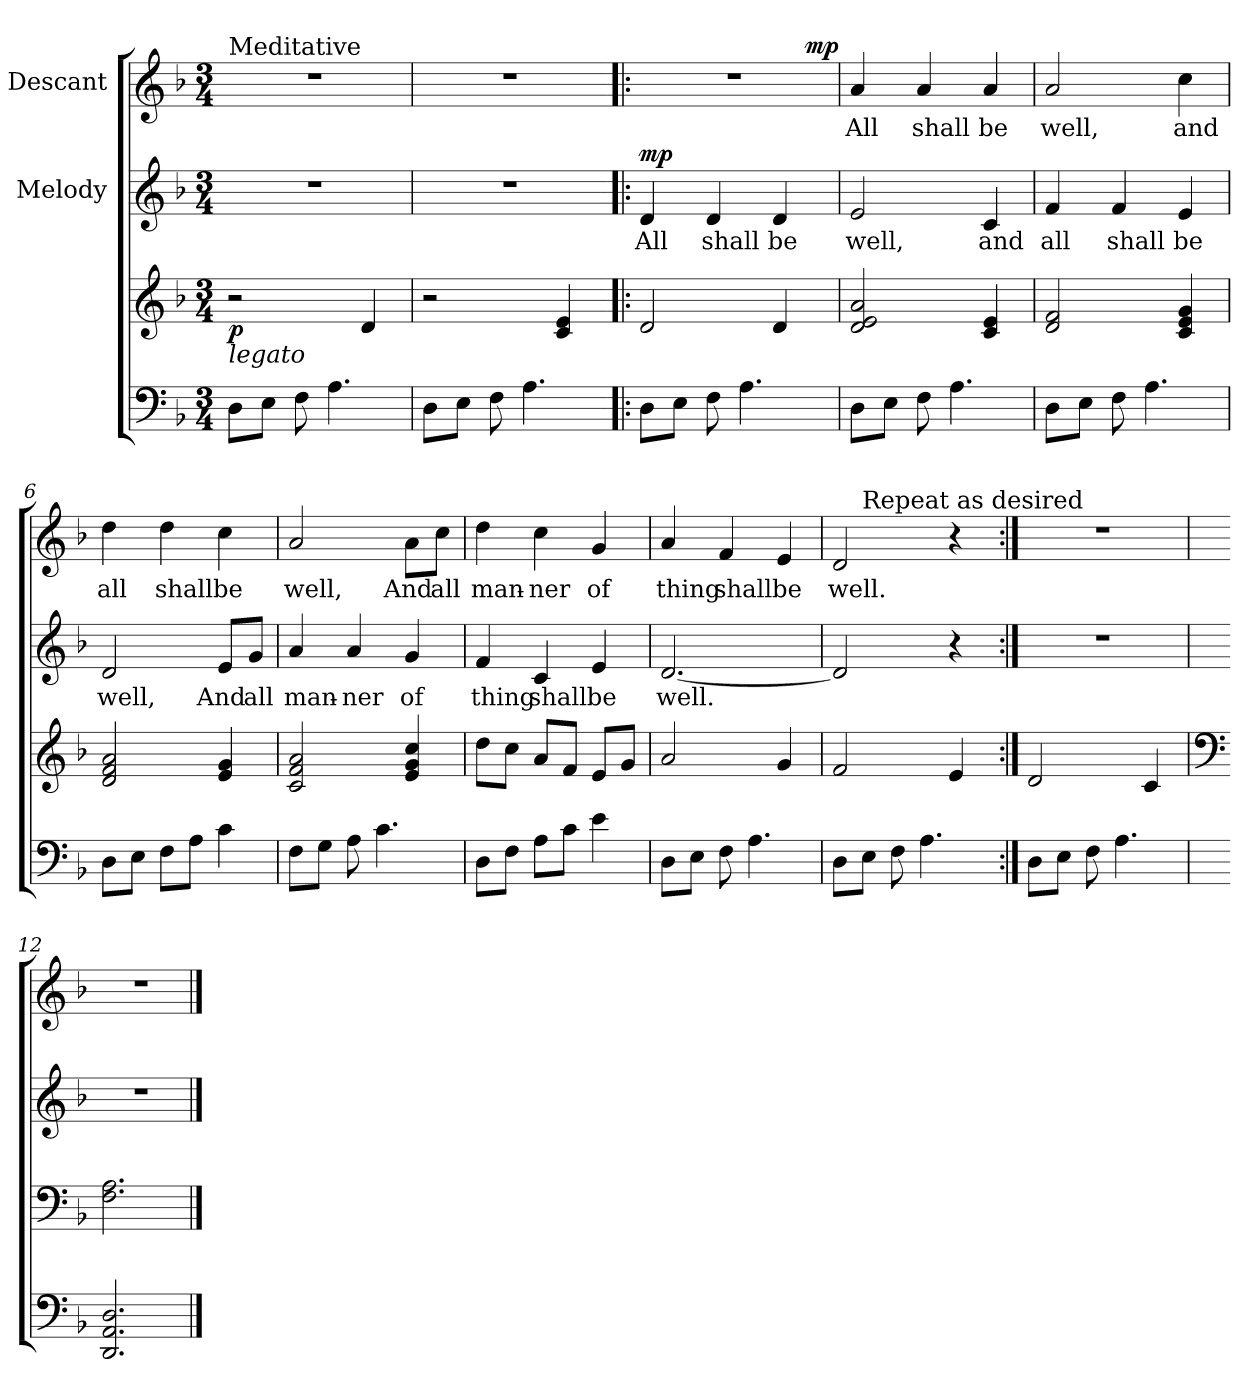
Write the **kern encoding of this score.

**kern	**kern	**dynam	**kern	**text	**dynam	**kern	**text	**dynam
*part3	*part3	*part3	*part2	*part2	*part2	*part1	*part1	*part1
*staff4	*staff3	*staff3/4	*staff2	*staff2	*staff2	*staff1	*staff1	*staff1
*	*	*	*I"Melody	*	*	*I"Descant	*	*
*clefF4	*clefG2	*	*clefG2	*	*	*clefG2	*	*
*k[b-]	*k[b-]	*	*k[b-]	*	*	*k[b-]	*	*
*d:	*d:	*	*d:	*	*	*d:	*	*
*M3/4	*M3/4	*	*M3/4	*	*	*M3/4	*	*
*MM84	*MM84	*	*MM84	*	*	*MM84	*	*
=1	=1	=1	=1	=1	=1	=1	=1	=1
!	!	!	!	!	!	!LO:TX:a:t=Meditative	!	!
!	!LO:TX:b:i:t=legato	!	!	!	!	!	!	!
!	!	!LO:DY:b	!	!	!	!	!	!
8D\L	2r	p	2.r	.	.	2.r	.	.
8E\J	.	.	.	.	.	.	.	.
8F\	.	.	.	.	.	.	.	.
4.A\	.	.	.	.	.	.	.	.
.	4d/	.	.	.	.	.	.	.
=2	=2	=2	=2	=2	=2	=2	=2	=2
8D\L	2r	.	2.r	.	.	2.r	.	.
8E\J	.	.	.	.	.	.	.	.
8F\	.	.	.	.	.	.	.	.
4.A\	.	.	.	.	.	.	.	.
.	4c/ 4e/	.	.	.	.	.	.	.
=3!|:	=3!|:	=3!|:	=3!|:	=3!|:	=3!|:	=3!|:	=3!|:	=3!|:
!	!	!	!	!LO:LY:b	!LO:DY:b	!	!	!
*	*	*	*	*	*	*^	*	*
8D\L	2d/	.	4d/	All	mp	2.r	2ryy	.	.
8E\J	.	.	.	.	.	.	.	.	.
!	!	!	!	!LO:LY:b	!	!	!	!	!
8F\	.	.	4d/	shall	.	.	.	.	.
4.A\	.	.	.	.	.	.	.	.	.
!	!	!	!	!LO:LY:b	!	!	!	!	!
.	4d/	.	4d/	be	.	.	8ryy	.	.
!	!	!	!	!	!	!	!	!	!LO:DY:b
.	.	.	.	.	.	.	8ryy	.	mp
=4	=4	=4	=4	=4	=4	=4	=4	=4	=4
!	!	!	!	!LO:LY:b	!	!	!	!LO:LY:b	!
*	*	*	*	*	*	*v	*v	*	*
8D\L	2d/ 2e/ 2a/	.	2e/	well,	.	4a/	All	.
8E\J	.	.	.	.	.	.	.	.
!	!	!	!	!	!	!	!LO:LY:b	!
8F\	.	.	.	.	.	4a/	shall	.
4.A\	.	.	.	.	.	.	.	.
!	!	!	!	!LO:LY:b	!	!	!LO:LY:b	!
.	4c/ 4e/	.	4c/	and	.	4a/	be	.
!!LO:LB:g=z
=5	=5	=5	=5	=5	=5	=5	=5	=5
!	!	!	!	!LO:LY:b	!	!	!LO:LY:b	!
8D\L	2d/ 2f/	.	4f/	all	.	2a/	well,	.
8E\J	.	.	.	.	.	.	.	.
!	!	!	!	!LO:LY:b	!	!	!	!
8F\	.	.	4f/	shall	.	.	.	.
4.A\	.	.	.	.	.	.	.	.
!	!	!	!	!LO:LY:b	!	!	!LO:LY:b	!
.	4c/ 4e/ 4g/	.	4e/	be	.	4cc\	and	.
=6	=6	=6	=6	=6	=6	=6	=6	=6
!	!	!	!	!LO:LY:b	!	!	!LO:LY:b	!
8D\L	2d/ 2f/ 2a/	.	2d/	well,	.	4dd\	all	.
8E\J	.	.	.	.	.	.	.	.
!	!	!	!	!	!	!	!LO:LY:b	!
8F\L	.	.	.	.	.	4dd\	shall	.
8A\J	.	.	.	.	.	.	.	.
!	!	!	!	!LO:LY:b	!	!	!LO:LY:b	!
4c\	4e/ 4g/	.	8e/L	And	.	4cc\	be	.
!	!	!	!	!LO:LY:b	!	!	!	!
.	.	.	8g/J	all	.	.	.	.
=7	=7	=7	=7	=7	=7	=7	=7	=7
!	!	!	!	!LO:LY:b	!	!	!LO:LY:b	!
8F\L	2c/ 2f/ 2a/	.	4a/	man-	.	2a/	well,	.
8G\J	.	.	.	.	.	.	.	.
!	!	!	!	!LO:LY:b	!	!	!	!
8A\	.	.	4a/	-ner	.	.	.	.
4.c\	.	.	.	.	.	.	.	.
!	!	!	!	!LO:LY:b	!	!	!LO:LY:b	!
.	4e/ 4g/ 4cc/	.	4g/	of	.	8a\L	And	.
!	!	!	!	!	!	!	!LO:LY:b	!
.	.	.	.	.	.	8cc\J	all	.
=8	=8	=8	=8	=8	=8	=8	=8	=8
!	!	!	!	!LO:LY:b	!	!	!LO:LY:b	!
8D\L	8dd\L	.	4f/	thing	.	4dd\	man-	.
8F\J	8cc\J	.	.	.	.	.	.	.
!	!	!	!	!LO:LY:b	!	!	!LO:LY:b	!
8A\L	8a/L	.	4c/	shall	.	4cc\	-ner	.
8c\J	8f/J	.	.	.	.	.	.	.
!	!	!	!	!LO:LY:b	!	!	!LO:LY:b	!
4e\	8e/L	.	4e/	be	.	4g/	of	.
.	8g/J	.	.	.	.	.	.	.
!!LO:LB:g=z
=9	=9	=9	=9	=9	=9	=9	=9	=9
!	!	!	!	!LO:LY:b	!	!	!LO:LY:b	!
8D\L	2a/	.	[2.d/	well.	.	4a/	thing	.
8E\J	.	.	.	.	.	.	.	.
!	!	!	!	!	!	!	!LO:LY:b	!
8F\	.	.	.	.	.	4f/	shall	.
4.A\	.	.	.	.	.	.	.	.
!	!	!	!	!	!	!	!LO:LY:b	!
.	4g/	.	.	.	.	4e/	be	.
=10	=10	=10	=10	=10	=10	=10	=10	=10
!	!	!	!	!	!	!	!LO:LY:b	!
*	*	*	*	*	*	*^	*	*
8D\L	2f/	.	2d/]	.	.	2d/	8ryy	well.	.
!	!	!	!	!	!	!	!LO:TX:a:t=Repeat as desired	!	!
8E\J	.	.	.	.	.	.	2ryy	.	.
8F\	.	.	.	.	.	.	.	.	.
4.A\	.	.	.	.	.	.	.	.	.
.	4e/	.	4r	.	.	4r	.	.	.
.	.	.	.	.	.	.	8ryy	.	.
=11:|!	=11:|!	=11:|!	=11:|!	=11:|!	=11:|!	=11:|!	=11:|!	=11:|!	=11:|!
!	!	!	!	!	!	!LO:TX:a:t=Final	!	!	!
*	*	*	*	*	*	*v	*v	*	*
8D\L	2d/	.	2.r	.	.	2.r	.	.
8E\J	.	.	.	.	.	.	.	.
8F\	.	.	.	.	.	.	.	.
4.A\	.	.	.	.	.	.	.	.
.	4c/	.	.	.	.	.	.	.
=12	=12	=12	=12	=12	=12	=12	=12	=12
*	*clefF4	*	*	*	*	*	*	*
2.DD/ 2.AA/ 2.D/	2.F\ 2.A\	.	2.r	.	.	2.r	.	.
==	==	==	==	==	==	==	==	==
*-	*-	*-	*-	*-	*-	*-	*-	*-
